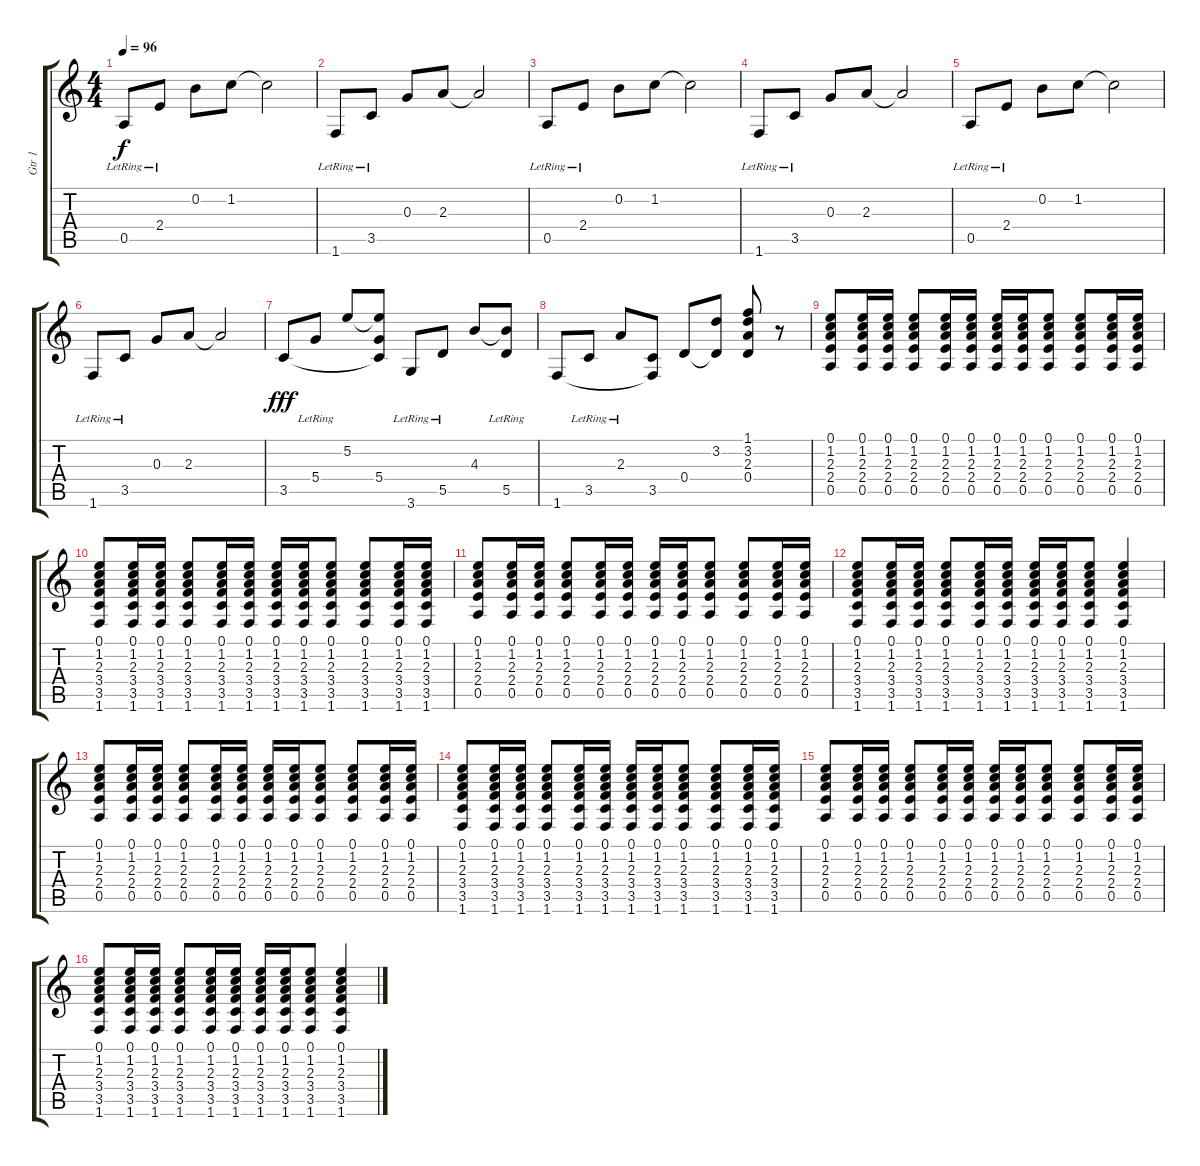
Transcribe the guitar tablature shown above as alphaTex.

\track ("Gtr 1" "Gtr 1") {instrument electricguitarclean}
\staff {score tabs}
\tuning (E4 B3 G3 D3 A2 E2) {hide}
\ts (4 4)
\tempo 96
\clef g2
\ks c
0.5{lr}.8{dy f} 2.4{lr}.8 0.2.8 1.2.8 1.2{t}.2 |
1.6{lr}.8 3.5{lr}.8 0.3.8 2.3.8 2.3{t}.2 |
0.5{lr}.8 2.4{lr}.8 0.2.8 1.2.8 1.2{t}.2 |
1.6{lr}.8 3.5{lr}.8 0.3.8 2.3.8 2.3{t}.2 |
0.5{lr}.8 2.4{lr}.8 0.2.8 1.2.8 1.2{t}.2 |
1.6{lr}.8 3.5{lr}.8 0.3.8 2.3.8 2.3{t}.2 |
3.5.8{dy fff} 5.4{lr}.8 5.2.8 (5.2{t} 5.4 3.5{t}).8 3.6{lr}.8 5.5{lr}.8 4.3.8 (4.3{t} 5.5{lr}).8 |
1.6.8 3.5{lr}.8 2.3{lr}.8 (3.5 1.6{t}).8 0.4.8 (3.2 0.4{t}).8 (1.1 3.2 2.3 0.4).8 r.8 |
(0.1 1.2 2.3 2.4 0.5).8 (0.1 1.2 2.3 2.4 0.5).16 (0.1 1.2 2.3 2.4 0.5).16 (0.1 1.2 2.3 2.4 0.5).8 (0.1 1.2 2.3 2.4 0.5).16 (0.1 1.2 2.3 2.4 0.5).16 (0.1 1.2 2.3 2.4 0.5).16 (0.1 1.2 2.3 2.4 0.5).16 (0.1 1.2 2.3 2.4 0.5).8 (0.1 1.2 2.3 2.4 0.5).8 (0.1 1.2 2.3 2.4 0.5).16 (0.1 1.2 2.3 2.4 0.5).16 |
(0.1 1.2 2.3 3.4 3.5 1.6).8 (0.1 1.2 2.3 3.4 3.5 1.6).16 (0.1 1.2 2.3 3.4 3.5 1.6).16 (0.1 1.2 2.3 3.4 3.5 1.6).8 (0.1 1.2 2.3 3.4 3.5 1.6).16 (0.1 1.2 2.3 3.4 3.5 1.6).16 (0.1 1.2 2.3 3.4 3.5 1.6).16 (0.1 1.2 2.3 3.4 3.5 1.6).16 (0.1 1.2 2.3 3.4 3.5 1.6).8 (0.1 1.2 2.3 3.4 3.5 1.6).8 (0.1 1.2 2.3 3.4 3.5 1.6).16 (0.1 1.2 2.3 3.4 3.5 1.6).16 |
(0.1 1.2 2.3 2.4 0.5).8 (0.1 1.2 2.3 2.4 0.5).16 (0.1 1.2 2.3 2.4 0.5).16 (0.1 1.2 2.3 2.4 0.5).8 (0.1 1.2 2.3 2.4 0.5).16 (0.1 1.2 2.3 2.4 0.5).16 (0.1 1.2 2.3 2.4 0.5).16 (0.1 1.2 2.3 2.4 0.5).16 (0.1 1.2 2.3 2.4 0.5).8 (0.1 1.2 2.3 2.4 0.5).8 (0.1 1.2 2.3 2.4 0.5).16 (0.1 1.2 2.3 2.4 0.5).16 |
(0.1 1.2 2.3 3.4 3.5 1.6).8 (0.1 1.2 2.3 3.4 3.5 1.6).16 (0.1 1.2 2.3 3.4 3.5 1.6).16 (0.1 1.2 2.3 3.4 3.5 1.6).8 (0.1 1.2 2.3 3.4 3.5 1.6).16 (0.1 1.2 2.3 3.4 3.5 1.6).16 (0.1 1.2 2.3 3.4 3.5 1.6).16 (0.1 1.2 2.3 3.4 3.5 1.6).16 (0.1 1.2 2.3 3.4 3.5 1.6).8 (0.1 1.2 2.3 3.4 3.5 1.6).4 |
(0.1 1.2 2.3 2.4 0.5).8 (0.1 1.2 2.3 2.4 0.5).16 (0.1 1.2 2.3 2.4 0.5).16 (0.1 1.2 2.3 2.4 0.5).8 (0.1 1.2 2.3 2.4 0.5).16 (0.1 1.2 2.3 2.4 0.5).16 (0.1 1.2 2.3 2.4 0.5).16 (0.1 1.2 2.3 2.4 0.5).16 (0.1 1.2 2.3 2.4 0.5).8 (0.1 1.2 2.3 2.4 0.5).8 (0.1 1.2 2.3 2.4 0.5).16 (0.1 1.2 2.3 2.4 0.5).16 |
(0.1 1.2 2.3 3.4 3.5 1.6).8 (0.1 1.2 2.3 3.4 3.5 1.6).16 (0.1 1.2 2.3 3.4 3.5 1.6).16 (0.1 1.2 2.3 3.4 3.5 1.6).8 (0.1 1.2 2.3 3.4 3.5 1.6).16 (0.1 1.2 2.3 3.4 3.5 1.6).16 (0.1 1.2 2.3 3.4 3.5 1.6).16 (0.1 1.2 2.3 3.4 3.5 1.6).16 (0.1 1.2 2.3 3.4 3.5 1.6).8 (0.1 1.2 2.3 3.4 3.5 1.6).8 (0.1 1.2 2.3 3.4 3.5 1.6).16 (0.1 1.2 2.3 3.4 3.5 1.6).16 |
(0.1 1.2 2.3 2.4 0.5).8 (0.1 1.2 2.3 2.4 0.5).16 (0.1 1.2 2.3 2.4 0.5).16 (0.1 1.2 2.3 2.4 0.5).8 (0.1 1.2 2.3 2.4 0.5).16 (0.1 1.2 2.3 2.4 0.5).16 (0.1 1.2 2.3 2.4 0.5).16 (0.1 1.2 2.3 2.4 0.5).16 (0.1 1.2 2.3 2.4 0.5).8 (0.1 1.2 2.3 2.4 0.5).8 (0.1 1.2 2.3 2.4 0.5).16 (0.1 1.2 2.3 2.4 0.5).16 |
(0.1 1.2 2.3 3.4 3.5 1.6).8 (0.1 1.2 2.3 3.4 3.5 1.6).16 (0.1 1.2 2.3 3.4 3.5 1.6).16 (0.1 1.2 2.3 3.4 3.5 1.6).8 (0.1 1.2 2.3 3.4 3.5 1.6).16 (0.1 1.2 2.3 3.4 3.5 1.6).16 (0.1 1.2 2.3 3.4 3.5 1.6).16 (0.1 1.2 2.3 3.4 3.5 1.6).16 (0.1 1.2 2.3 3.4 3.5 1.6).8 (0.1 1.2 2.3 3.4 3.5 1.6).4
